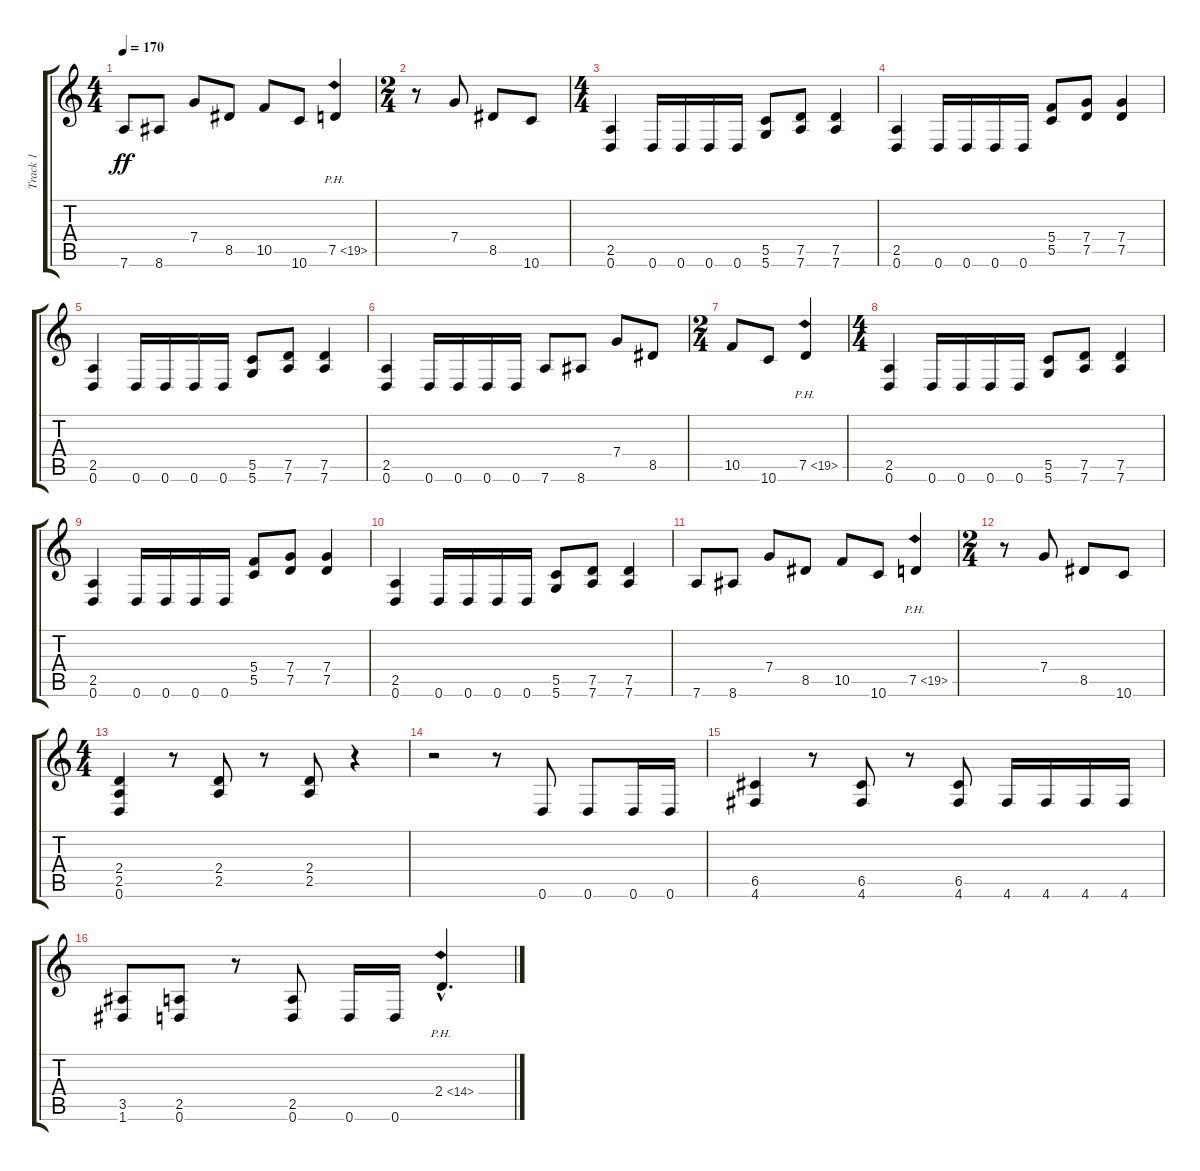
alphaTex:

\track ("Track 1" "Track 1") {instrument distortionguitar}
\staff {score tabs}
\tuning (D4 A3 F3 C3 G2 D2) {hide}
\ts (4 4)
\tempo 170
\clef g2
\ks c
7.6.8{dy ff} 8.6.8 7.4.8 8.5.8 10.5.8 10.6.8 7.5{ph 12}.4{instrument guitarharmonics} |
\ts (2 4)
r.8 7.4.8{instrument distortionguitar} 8.5.8 10.6.8 |
\ts (4 4)
(2.5 0.6).4 0.6.16 0.6.16 0.6.16 0.6.16 (5.5 5.6).8 (7.5 7.6).8 (7.5 7.6).4 |
(2.5 0.6).4 0.6.16 0.6.16 0.6.16 0.6.16 (5.4 5.5).8 (7.4 7.5).8 (7.4 7.5).4 |
(2.5 0.6).4 0.6.16 0.6.16 0.6.16 0.6.16 (5.5 5.6).8 (7.5 7.6).8 (7.5 7.6).4 |
(2.5 0.6).4 0.6.16 0.6.16 0.6.16 0.6.16 7.6.8 8.6.8 7.4.8 8.5.8 |
\ts (2 4)
10.5.8 10.6.8 7.5{ph 12}.4{instrument guitarharmonics} |
\ts (4 4)
(2.5 0.6).4{instrument distortionguitar} 0.6.16 0.6.16 0.6.16 0.6.16 (5.5 5.6).8 (7.5 7.6).8 (7.5 7.6).4 |
(2.5 0.6).4 0.6.16 0.6.16 0.6.16 0.6.16 (5.4 5.5).8 (7.4 7.5).8 (7.4 7.5).4 |
(2.5 0.6).4 0.6.16 0.6.16 0.6.16 0.6.16 (5.5 5.6).8 (7.5 7.6).8 (7.5 7.6).4 |
7.6.8 8.6.8 7.4.8 8.5.8 10.5.8 10.6.8 7.5{ph 12}.4{instrument guitarharmonics} |
\ts (2 4)
r.8 7.4.8{instrument distortionguitar} 8.5.8 10.6.8 |
\ts (4 4)
(2.4 2.5 0.6).4 r.8 (2.4 2.5).8 r.8 (2.4 2.5).8 r.4 |
r.2 r.8 0.6.8 0.6.8 0.6.16 0.6.16 |
(6.5 4.6).4 r.8 (6.5 4.6).8 r.8 (6.5 4.6).8 4.6.16 4.6.16 4.6.16 4.6.16 |
(3.5 1.6).8 (2.5 0.6).8 r.8 (2.5 0.6).8 0.6.16 0.6.16 2.4{ph 12 hac}.4{d instrument guitarharmonics}
